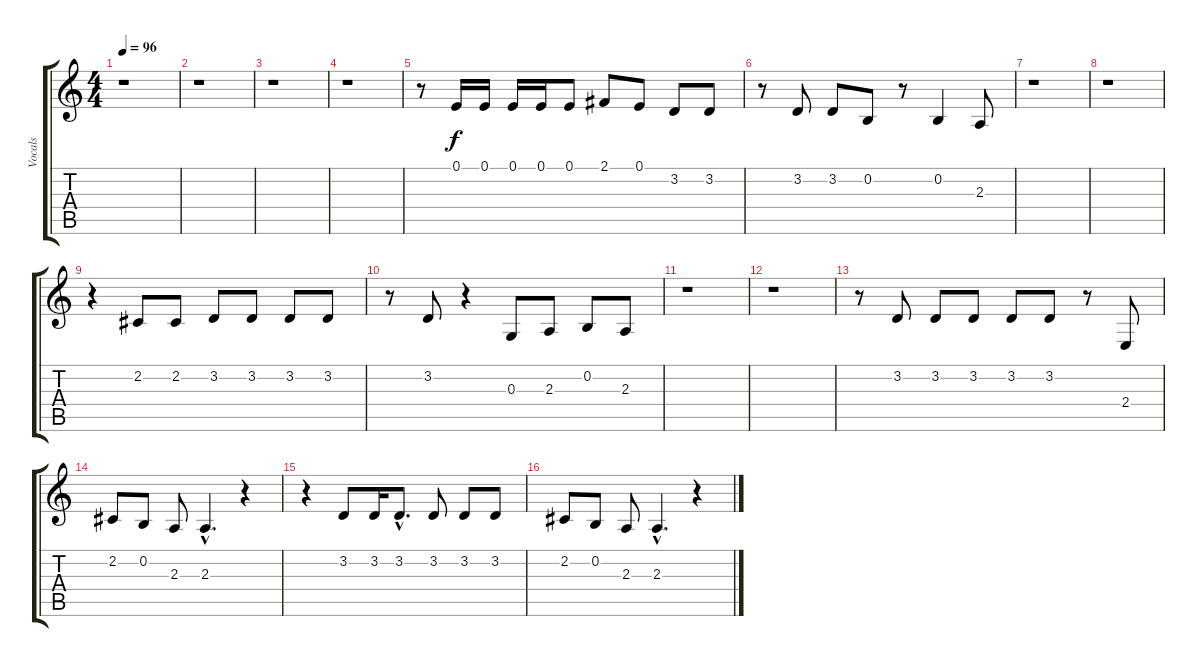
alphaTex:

\track ("Vocals" "Vocals") {instrument tenorsax}
\staff {score tabs}
\tuning (E4 B3 G3 D3 A2 E2) {hide}
\ts (4 4)
\tempo 96
\clef g2
\ks c
r.1{dy f instrument tenorsax} |
r.1 |
r.1 |
r.1 |
r.8 0.1.16 0.1.16 0.1.16 0.1.16 0.1.8 2.1.8 0.1.8 3.2.8 3.2.8 |
r.8 3.2.8 3.2.8 0.2.8 r.8 0.2.4 2.3.8 |
r.1 |
r.1 |
r.4 2.2.8 2.2.8 3.2.8 3.2.8 3.2.8 3.2.8 |
r.8 3.2.8 r.4 0.3.8 2.3.8 0.2.8 2.3.8 |
r.1 |
r.1 |
r.8 3.2.8 3.2.8 3.2.8 3.2.8 3.2.8 r.8 2.4.8 |
2.2.8 0.2.8 2.3.8 2.3{hac}.4{d} r.4 |
r.4 3.2.8 3.2.16 3.2{hac}.8{d} 3.2.8 3.2.8 3.2.8 |
2.2.8 0.2.8 2.3.8 2.3{hac}.4{d} r.4
